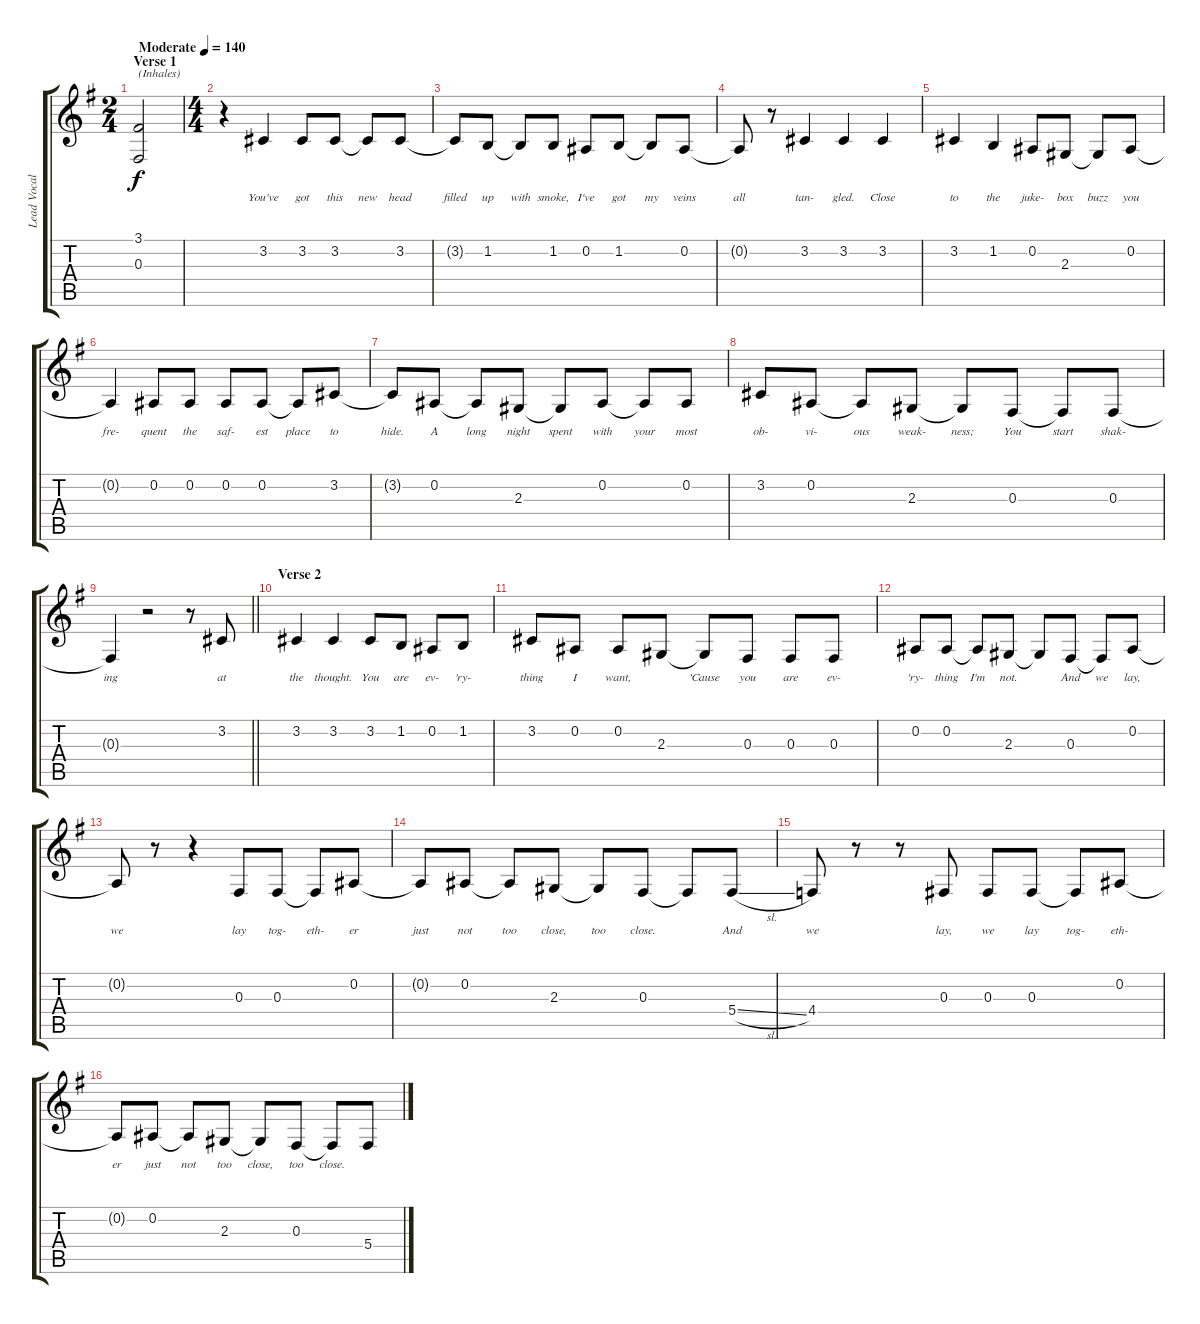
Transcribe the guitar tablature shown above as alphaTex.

\track ("Lead Vocals - Adam Lazzara" "Lead Vocal") {instrument altosax}
\staff {score tabs}
\tuning (Eb4 Bb3 Gb3 Db3 Ab2 Eb2) {hide}
\ts (2 4)
\section ("" "Verse 1")
\tempo (140 "Moderate")
\clef g2
\ks g
(3.1 0.3).2{txt "(Inhales)" dy f instrument reversecymbal} |
\ts (4 4)
r.4{instrument altosax} 3.2.4{lyrics (0 "You've") lyrics (1 "") lyrics (2 "") lyrics (3 "") lyrics (4 "")} 3.2.8{lyrics (0 "got") lyrics (1 "") lyrics (2 "") lyrics (3 "") lyrics (4 "")} 3.2.8{lyrics (0 "this") lyrics (1 "") lyrics (2 "") lyrics (3 "") lyrics (4 "")} 3.2{t}.8{lyrics (0 "new") lyrics (1 "") lyrics (2 "") lyrics (3 "") lyrics (4 "")} 3.2.8{lyrics (0 "head") lyrics (1 "") lyrics (2 "") lyrics (3 "") lyrics (4 "")} |
3.2{t}.8{lyrics (0 "filled") lyrics (1 "") lyrics (2 "") lyrics (3 "") lyrics (4 "")} 1.2.8{lyrics (0 "up") lyrics (1 "") lyrics (2 "") lyrics (3 "") lyrics (4 "")} 1.2{t}.8{lyrics (0 "with") lyrics (1 "") lyrics (2 "") lyrics (3 "") lyrics (4 "")} 1.2.8{lyrics (0 "smoke,") lyrics (1 "") lyrics (2 "") lyrics (3 "") lyrics (4 "")} 0.2.8{lyrics (0 "I've") lyrics (1 "") lyrics (2 "") lyrics (3 "") lyrics (4 "")} 1.2.8{lyrics (0 "got") lyrics (1 "") lyrics (2 "") lyrics (3 "") lyrics (4 "")} 1.2{t}.8{lyrics (0 "my") lyrics (1 "") lyrics (2 "") lyrics (3 "") lyrics (4 "")} 0.2.8{lyrics (0 "veins") lyrics (1 "") lyrics (2 "") lyrics (3 "") lyrics (4 "")} |
0.2{t}.8{lyrics (0 "all") lyrics (1 "") lyrics (2 "") lyrics (3 "") lyrics (4 "")} r.8 3.2.4{lyrics (0 "tan-") lyrics (1 "") lyrics (2 "") lyrics (3 "") lyrics (4 "")} 3.2.4{lyrics (0 "gled.") lyrics (1 "") lyrics (2 "") lyrics (3 "") lyrics (4 "")} 3.2.4{lyrics (0 "Close") lyrics (1 "") lyrics (2 "") lyrics (3 "") lyrics (4 "")} |
3.2.4{lyrics (0 "to") lyrics (1 "") lyrics (2 "") lyrics (3 "") lyrics (4 "")} 1.2.4{lyrics (0 "the") lyrics (1 "") lyrics (2 "") lyrics (3 "") lyrics (4 "")} 0.2.8{lyrics (0 "juke-") lyrics (1 "") lyrics (2 "") lyrics (3 "") lyrics (4 "")} 2.3.8{lyrics (0 "box") lyrics (1 "") lyrics (2 "") lyrics (3 "") lyrics (4 "")} 2.3{t}.8{lyrics (0 "buzz") lyrics (1 "") lyrics (2 "") lyrics (3 "") lyrics (4 "")} 0.2.8{lyrics (0 "you") lyrics (1 "") lyrics (2 "") lyrics (3 "") lyrics (4 "")} |
0.2{t}.4{lyrics (0 "fre-") lyrics (1 "") lyrics (2 "") lyrics (3 "") lyrics (4 "")} 0.2.8{lyrics (0 "quent") lyrics (1 "") lyrics (2 "") lyrics (3 "") lyrics (4 "")} 0.2.8{lyrics (0 "the") lyrics (1 "") lyrics (2 "") lyrics (3 "") lyrics (4 "")} 0.2.8{lyrics (0 "saf-") lyrics (1 "") lyrics (2 "") lyrics (3 "") lyrics (4 "")} 0.2.8{lyrics (0 "est") lyrics (1 "") lyrics (2 "") lyrics (3 "") lyrics (4 "")} 0.2{t}.8{lyrics (0 "place") lyrics (1 "") lyrics (2 "") lyrics (3 "") lyrics (4 "")} 3.2.8{lyrics (0 "to") lyrics (1 "") lyrics (2 "") lyrics (3 "") lyrics (4 "")} |
3.2{t}.8{lyrics (0 "hide.") lyrics (1 "") lyrics (2 "") lyrics (3 "") lyrics (4 "")} 0.2.8{lyrics (0 "A") lyrics (1 "") lyrics (2 "") lyrics (3 "") lyrics (4 "")} 0.2{t}.8{lyrics (0 "long") lyrics (1 "") lyrics (2 "") lyrics (3 "") lyrics (4 "")} 2.3.8{lyrics (0 "night") lyrics (1 "") lyrics (2 "") lyrics (3 "") lyrics (4 "")} 2.3{t}.8{lyrics (0 "spent") lyrics (1 "") lyrics (2 "") lyrics (3 "") lyrics (4 "")} 0.2.8{lyrics (0 "with") lyrics (1 "") lyrics (2 "") lyrics (3 "") lyrics (4 "")} 0.2{t}.8{lyrics (0 "your") lyrics (1 "") lyrics (2 "") lyrics (3 "") lyrics (4 "")} 0.2.8{lyrics (0 "most") lyrics (1 "") lyrics (2 "") lyrics (3 "") lyrics (4 "")} |
3.2.8{lyrics (0 "ob-") lyrics (1 "") lyrics (2 "") lyrics (3 "") lyrics (4 "")} 0.2.8{lyrics (0 "vi-") lyrics (1 "") lyrics (2 "") lyrics (3 "") lyrics (4 "")} 0.2{t}.8{lyrics (0 "ous") lyrics (1 "") lyrics (2 "") lyrics (3 "") lyrics (4 "")} 2.3.8{lyrics (0 "weak-") lyrics (1 "") lyrics (2 "") lyrics (3 "") lyrics (4 "")} 2.3{t}.8{lyrics (0 "ness;") lyrics (1 "") lyrics (2 "") lyrics (3 "") lyrics (4 "")} 0.3.8{lyrics (0 "You") lyrics (1 "") lyrics (2 "") lyrics (3 "") lyrics (4 "")} 0.3{t}.8{lyrics (0 "start") lyrics (1 "") lyrics (2 "") lyrics (3 "") lyrics (4 "")} 0.3.8{lyrics (0 "shak-") lyrics (1 "") lyrics (2 "") lyrics (3 "") lyrics (4 "")} |
\barLineRight lightlight
0.3{t}.4{lyrics (0 "ing") lyrics (1 "") lyrics (2 "") lyrics (3 "") lyrics (4 "")} r.2 r.8 3.2.8{lyrics (0 "at") lyrics (1 "") lyrics (2 "") lyrics (3 "") lyrics (4 "")} |
\section ("" "Verse 2")
3.2.4{lyrics (0 "the") lyrics (1 "") lyrics (2 "") lyrics (3 "") lyrics (4 "")} 3.2.4{lyrics (0 "thought.") lyrics (1 "") lyrics (2 "") lyrics (3 "") lyrics (4 "")} 3.2.8{lyrics (0 "You") lyrics (1 "") lyrics (2 "") lyrics (3 "") lyrics (4 "")} 1.2.8{lyrics (0 "are") lyrics (1 "") lyrics (2 "") lyrics (3 "") lyrics (4 "")} 0.2.8{lyrics (0 "ev-") lyrics (1 "") lyrics (2 "") lyrics (3 "") lyrics (4 "")} 1.2.8{lyrics (0 "'ry-") lyrics (1 "") lyrics (2 "") lyrics (3 "") lyrics (4 "")} |
3.2.8{lyrics (0 "thing") lyrics (1 "") lyrics (2 "") lyrics (3 "") lyrics (4 "")} 0.2.8{lyrics (0 "I") lyrics (1 "") lyrics (2 "") lyrics (3 "") lyrics (4 "")} 0.2.8{lyrics (0 "want,") lyrics (1 "") lyrics (2 "") lyrics (3 "") lyrics (4 "")} 2.3.8{lyrics (0 "") lyrics (1 "") lyrics (2 "") lyrics (3 "") lyrics (4 "")} 2.3{t}.8{lyrics (0 "'Cause") lyrics (1 "") lyrics (2 "") lyrics (3 "") lyrics (4 "")} 0.3.8{lyrics (0 "you") lyrics (1 "") lyrics (2 "") lyrics (3 "") lyrics (4 "")} 0.3.8{lyrics (0 "are") lyrics (1 "") lyrics (2 "") lyrics (3 "") lyrics (4 "")} 0.3.8{lyrics (0 "ev-") lyrics (1 "") lyrics (2 "") lyrics (3 "") lyrics (4 "")} |
0.2.8{lyrics (0 "'ry-") lyrics (1 "") lyrics (2 "") lyrics (3 "") lyrics (4 "")} 0.2.8{lyrics (0 "thing") lyrics (1 "") lyrics (2 "") lyrics (3 "") lyrics (4 "")} 0.2{t}.8{lyrics (0 "I'm") lyrics (1 "") lyrics (2 "") lyrics (3 "") lyrics (4 "")} 2.3.8{lyrics (0 "not.") lyrics (1 "") lyrics (2 "") lyrics (3 "") lyrics (4 "")} 2.3{t}.8{lyrics (0 "") lyrics (1 "") lyrics (2 "") lyrics (3 "") lyrics (4 "")} 0.3.8{lyrics (0 "And") lyrics (1 "") lyrics (2 "") lyrics (3 "") lyrics (4 "")} 0.3{t}.8{lyrics (0 "we") lyrics (1 "") lyrics (2 "") lyrics (3 "") lyrics (4 "")} 0.2.8{lyrics (0 "lay,") lyrics (1 "") lyrics (2 "") lyrics (3 "") lyrics (4 "")} |
0.2{t}.8{lyrics (0 "we") lyrics (1 "") lyrics (2 "") lyrics (3 "") lyrics (4 "")} r.8 r.4 0.3.8{lyrics (0 "lay") lyrics (1 "") lyrics (2 "") lyrics (3 "") lyrics (4 "")} 0.3.8{lyrics (0 "tog-") lyrics (1 "") lyrics (2 "") lyrics (3 "") lyrics (4 "")} 0.3{t}.8{lyrics (0 "eth-") lyrics (1 "") lyrics (2 "") lyrics (3 "") lyrics (4 "")} 0.2.8{lyrics (0 "er") lyrics (1 "") lyrics (2 "") lyrics (3 "") lyrics (4 "")} |
0.2{t}.8{lyrics (0 "just") lyrics (1 "") lyrics (2 "") lyrics (3 "") lyrics (4 "")} 0.2.8{lyrics (0 "not") lyrics (1 "") lyrics (2 "") lyrics (3 "") lyrics (4 "")} 0.2{t}.8{lyrics (0 "too") lyrics (1 "") lyrics (2 "") lyrics (3 "") lyrics (4 "")} 2.3.8{lyrics (0 "close,") lyrics (1 "") lyrics (2 "") lyrics (3 "") lyrics (4 "")} 2.3{t}.8{lyrics (0 "too") lyrics (1 "") lyrics (2 "") lyrics (3 "") lyrics (4 "")} 0.3.8{lyrics (0 "close.") lyrics (1 "") lyrics (2 "") lyrics (3 "") lyrics (4 "")} 0.3{t}.8{lyrics (0 "") lyrics (1 "") lyrics (2 "") lyrics (3 "") lyrics (4 "")} 5.4{sl}.8{lyrics (0 "And") lyrics (1 "") lyrics (2 "") lyrics (3 "") lyrics (4 "")} |
4.4.8{lyrics (0 "we") lyrics (1 "") lyrics (2 "") lyrics (3 "") lyrics (4 "")} r.8 r.8 0.3.8{lyrics (0 "lay,") lyrics (1 "") lyrics (2 "") lyrics (3 "") lyrics (4 "")} 0.3.8{lyrics (0 "we") lyrics (1 "") lyrics (2 "") lyrics (3 "") lyrics (4 "")} 0.3.8{lyrics (0 "lay") lyrics (1 "") lyrics (2 "") lyrics (3 "") lyrics (4 "")} 0.3{t}.8{lyrics (0 "tog-") lyrics (1 "") lyrics (2 "") lyrics (3 "") lyrics (4 "")} 0.2.8{lyrics (0 "eth-") lyrics (1 "") lyrics (2 "") lyrics (3 "") lyrics (4 "")} |
0.2{t}.8{lyrics (0 "er") lyrics (1 "") lyrics (2 "") lyrics (3 "") lyrics (4 "")} 0.2.8{lyrics (0 "just") lyrics (1 "") lyrics (2 "") lyrics (3 "") lyrics (4 "")} 0.2{t}.8{lyrics (0 "not") lyrics (1 "") lyrics (2 "") lyrics (3 "") lyrics (4 "")} 2.3.8{lyrics (0 "too") lyrics (1 "") lyrics (2 "") lyrics (3 "") lyrics (4 "")} 2.3{t}.8{lyrics (0 "close,") lyrics (1 "") lyrics (2 "") lyrics (3 "") lyrics (4 "")} 0.3.8{lyrics (0 "too") lyrics (1 "") lyrics (2 "") lyrics (3 "") lyrics (4 "")} 0.3{t}.8{lyrics (0 "close.") lyrics (1 "") lyrics (2 "") lyrics (3 "") lyrics (4 "")} 5.4{sl}.8{lyrics (0 "") lyrics (1 "") lyrics (2 "") lyrics (3 "") lyrics (4 "")}
